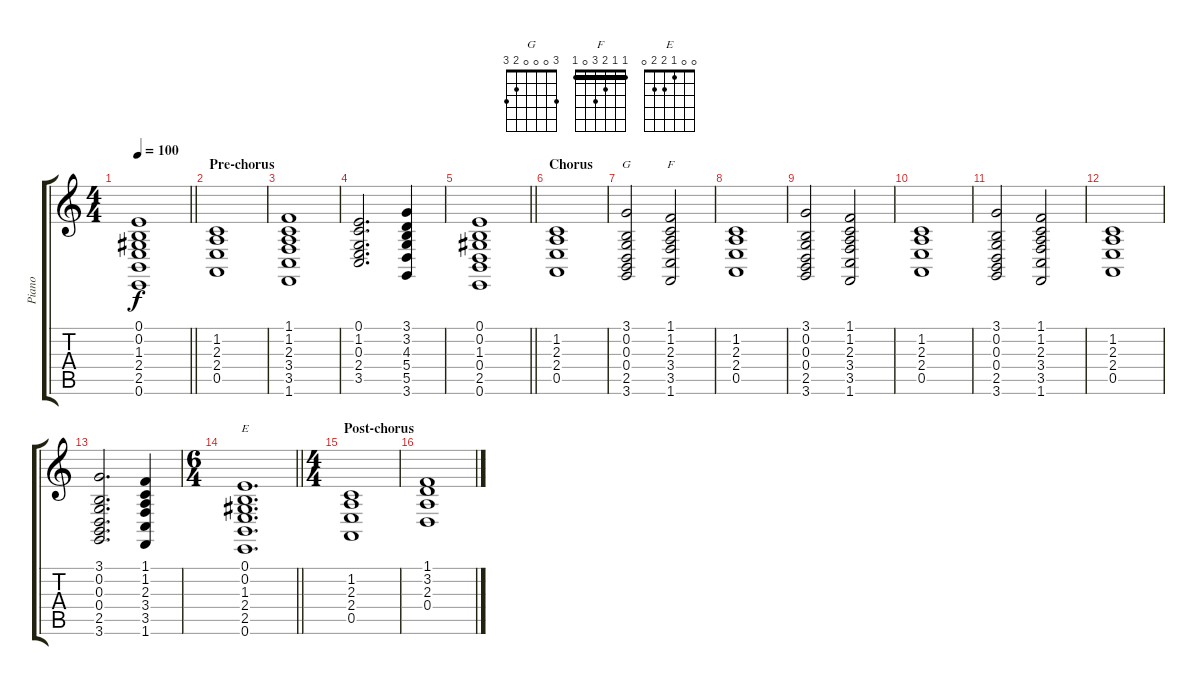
\track ("Piano" "Piano") {instrument electricgrandpiano}
\staff {score tabs}
\tuning (E4 B3 G3 D3 A2 E2) {hide}
\chord ("G" 3 0 0 0 2 3)
\chord ("F" 1 1 2 3 0 1) {barre 1}
\chord ("E" 0 0 1 2 2 0)
\ts (4 4)
\tempo 100
\clef g2
\barLineRight lightlight
\ks c
(0.1 0.2 1.3 2.4 2.5 0.6).1{dy f} |
\section ("" "Pre-chorus")
(1.2 2.3 2.4 0.5).1 |
(1.1 1.2 2.3 3.4 3.5 1.6).1 |
(0.1 1.2 0.3 2.4 3.5).2{d} (3.1 3.2 4.3 5.4 5.5 3.6).4 |
\barLineRight lightlight
(0.1 0.2 1.3 0.4 2.5 0.6).1 |
\section ("" "Chorus")
(1.2 2.3 2.4 0.5).1 |
(3.1 0.2 0.3 0.4 2.5 3.6).2{ch "G"} (1.1 1.2 2.3 3.4 3.5 1.6).2{ch "F"} |
(1.2 2.3 2.4 0.5).1 |
(3.1 0.2 0.3 0.4 2.5 3.6).2 (1.1 1.2 2.3 3.4 3.5 1.6).2 |
(1.2 2.3 2.4 0.5).1 |
(3.1 0.2 0.3 0.4 2.5 3.6).2 (1.1 1.2 2.3 3.4 3.5 1.6).2 |
(1.2 2.3 2.4 0.5).1 |
(3.1 0.2 0.3 0.4 2.5 3.6).2{d} (1.1 1.2 2.3 3.4 3.5 1.6).4 |
\ts (6 4)
\barLineRight lightlight
(0.1 0.2 1.3 2.4 2.5 0.6).1{d ch "E"} |
\ts (4 4)
\section ("" "Post-chorus")
(1.2 2.3 2.4 0.5).1 |
(1.1 3.2 2.3 0.4).1
